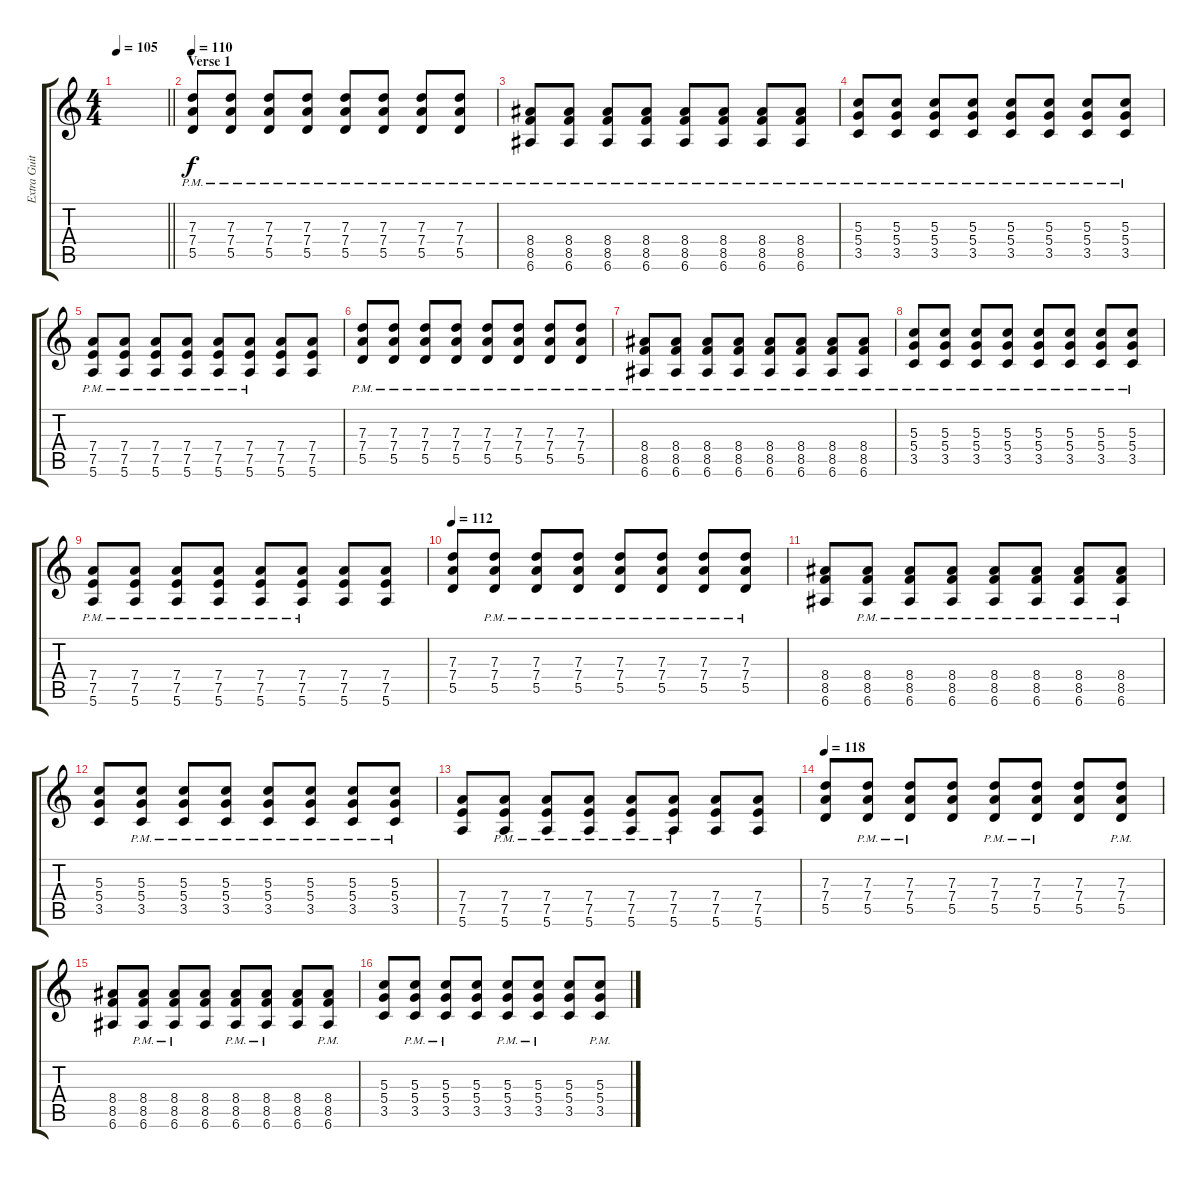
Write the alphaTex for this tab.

\track ("Extra Guitar" "Extra Guit") {instrument overdrivenguitar}
\staff {score tabs}
\tuning (E4 B3 G3 D3 A2 E2) {hide}
\ts (4 4)
\tempo 105
\clef g2
\barLineRight lightlight
\ks c
|
\section ("" "Verse 1")
\tempo 110
(7.3{pm} 7.4{pm} 5.5{pm}).8{instrument overdrivenguitar} (7.3{pm} 7.4{pm} 5.5{pm}).8 (7.3{pm} 7.4{pm} 5.5{pm}).8 (7.3{pm} 7.4{pm} 5.5{pm}).8 (7.3{pm} 7.4{pm} 5.5{pm}).8 (7.3{pm} 7.4{pm} 5.5{pm}).8 (7.3{pm} 7.4{pm} 5.5{pm}).8 (7.3{pm} 7.4{pm} 5.5{pm}).8 |
(8.4{pm} 8.5{pm} 6.6{pm}).8 (8.4{pm} 8.5{pm} 6.6{pm}).8 (8.4{pm} 8.5{pm} 6.6{pm}).8 (8.4{pm} 8.5{pm} 6.6{pm}).8 (8.4{pm} 8.5{pm} 6.6{pm}).8 (8.4{pm} 8.5{pm} 6.6{pm}).8 (8.4{pm} 8.5{pm} 6.6{pm}).8 (8.4{pm} 8.5{pm} 6.6{pm}).8 |
(5.3{pm} 5.4{pm} 3.5{pm}).8 (5.3{pm} 5.4{pm} 3.5{pm}).8 (5.3{pm} 5.4{pm} 3.5{pm}).8 (5.3{pm} 5.4{pm} 3.5{pm}).8 (5.3{pm} 5.4{pm} 3.5{pm}).8 (5.3{pm} 5.4{pm} 3.5{pm}).8 (5.3{pm} 5.4{pm} 3.5{pm}).8 (5.3{pm} 5.4{pm} 3.5{pm}).8 |
(7.4{pm} 7.5{pm} 5.6{pm}).8 (7.4{pm} 7.5{pm} 5.6{pm}).8 (7.4{pm} 7.5{pm} 5.6{pm}).8 (7.4{pm} 7.5{pm} 5.6{pm}).8 (7.4{pm} 7.5{pm} 5.6{pm}).8 (7.4{pm} 7.5{pm} 5.6{pm}).8 (7.4 7.5 5.6).8 (7.4 7.5 5.6).8 |
(7.3{pm} 7.4{pm} 5.5{pm}).8{instrument overdrivenguitar} (7.3{pm} 7.4{pm} 5.5{pm}).8 (7.3{pm} 7.4{pm} 5.5{pm}).8 (7.3{pm} 7.4{pm} 5.5{pm}).8 (7.3{pm} 7.4{pm} 5.5{pm}).8 (7.3{pm} 7.4{pm} 5.5{pm}).8 (7.3{pm} 7.4{pm} 5.5{pm}).8 (7.3{pm} 7.4{pm} 5.5{pm}).8 |
(8.4{pm} 8.5{pm} 6.6{pm}).8 (8.4{pm} 8.5{pm} 6.6{pm}).8 (8.4{pm} 8.5{pm} 6.6{pm}).8 (8.4{pm} 8.5{pm} 6.6{pm}).8 (8.4{pm} 8.5{pm} 6.6{pm}).8 (8.4{pm} 8.5{pm} 6.6{pm}).8 (8.4{pm} 8.5{pm} 6.6{pm}).8 (8.4{pm} 8.5{pm} 6.6{pm}).8 |
(5.3{pm} 5.4{pm} 3.5{pm}).8 (5.3{pm} 5.4{pm} 3.5{pm}).8 (5.3{pm} 5.4{pm} 3.5{pm}).8 (5.3{pm} 5.4{pm} 3.5{pm}).8 (5.3{pm} 5.4{pm} 3.5{pm}).8 (5.3{pm} 5.4{pm} 3.5{pm}).8 (5.3{pm} 5.4{pm} 3.5{pm}).8 (5.3{pm} 5.4{pm} 3.5{pm}).8 |
(7.4{pm} 7.5{pm} 5.6{pm}).8 (7.4{pm} 7.5{pm} 5.6{pm}).8 (7.4{pm} 7.5{pm} 5.6{pm}).8 (7.4{pm} 7.5{pm} 5.6{pm}).8 (7.4{pm} 7.5{pm} 5.6{pm}).8 (7.4{pm} 7.5{pm} 5.6{pm}).8 (7.4 7.5 5.6).8 (7.4 7.5 5.6).8 |
\tempo 112
(7.3 7.4 5.5).8{instrument overdrivenguitar} (7.3{pm} 7.4{pm} 5.5{pm}).8 (7.3{pm} 7.4{pm} 5.5{pm}).8 (7.3{pm} 7.4{pm} 5.5{pm}).8 (7.3{pm} 7.4{pm} 5.5{pm}).8 (7.3{pm} 7.4{pm} 5.5{pm}).8 (7.3{pm} 7.4{pm} 5.5{pm}).8 (7.3{pm} 7.4{pm} 5.5{pm}).8 |
(8.4 8.5 6.6).8 (8.4{pm} 8.5{pm} 6.6{pm}).8 (8.4{pm} 8.5{pm} 6.6{pm}).8 (8.4{pm} 8.5{pm} 6.6{pm}).8 (8.4{pm} 8.5{pm} 6.6{pm}).8 (8.4{pm} 8.5{pm} 6.6{pm}).8 (8.4{pm} 8.5{pm} 6.6{pm}).8 (8.4{pm} 8.5{pm} 6.6{pm}).8 |
(5.3 5.4 3.5).8 (5.3{pm} 5.4{pm} 3.5{pm}).8 (5.3{pm} 5.4{pm} 3.5{pm}).8 (5.3{pm} 5.4{pm} 3.5{pm}).8 (5.3{pm} 5.4{pm} 3.5{pm}).8 (5.3{pm} 5.4{pm} 3.5{pm}).8 (5.3{pm} 5.4{pm} 3.5{pm}).8 (5.3{pm} 5.4{pm} 3.5{pm}).8 |
(7.4 7.5 5.6).8 (7.4{pm} 7.5{pm} 5.6{pm}).8 (7.4{pm} 7.5{pm} 5.6{pm}).8 (7.4{pm} 7.5{pm} 5.6{pm}).8 (7.4{pm} 7.5{pm} 5.6{pm}).8 (7.4{pm} 7.5{pm} 5.6{pm}).8 (7.4 7.5 5.6).8 (7.4 7.5 5.6).8 |
\tempo 118
(7.3 7.4 5.5).8{instrument overdrivenguitar} (7.3{pm} 7.4{pm} 5.5{pm}).8 (7.3{pm} 7.4{pm} 5.5{pm}).8 (7.3 7.4 5.5).8 (7.3{pm} 7.4{pm} 5.5{pm}).8 (7.3{pm} 7.4{pm} 5.5{pm}).8 (7.3 7.4 5.5).8 (7.3{pm} 7.4{pm} 5.5{pm}).8 |
(8.4 8.5 6.6).8 (8.4{pm} 8.5{pm} 6.6{pm}).8 (8.4{pm} 8.5{pm} 6.6{pm}).8 (8.4 8.5 6.6).8 (8.4{pm} 8.5{pm} 6.6{pm}).8 (8.4{pm} 8.5{pm} 6.6{pm}).8 (8.4 8.5 6.6).8 (8.4{pm} 8.5{pm} 6.6{pm}).8 |
(5.3 5.4 3.5).8 (5.3{pm} 5.4{pm} 3.5{pm}).8 (5.3{pm} 5.4{pm} 3.5{pm}).8 (5.3 5.4 3.5).8 (5.3{pm} 5.4{pm} 3.5{pm}).8 (5.3{pm} 5.4{pm} 3.5{pm}).8 (5.3 5.4 3.5).8 (5.3{pm} 5.4{pm} 3.5{pm}).8
